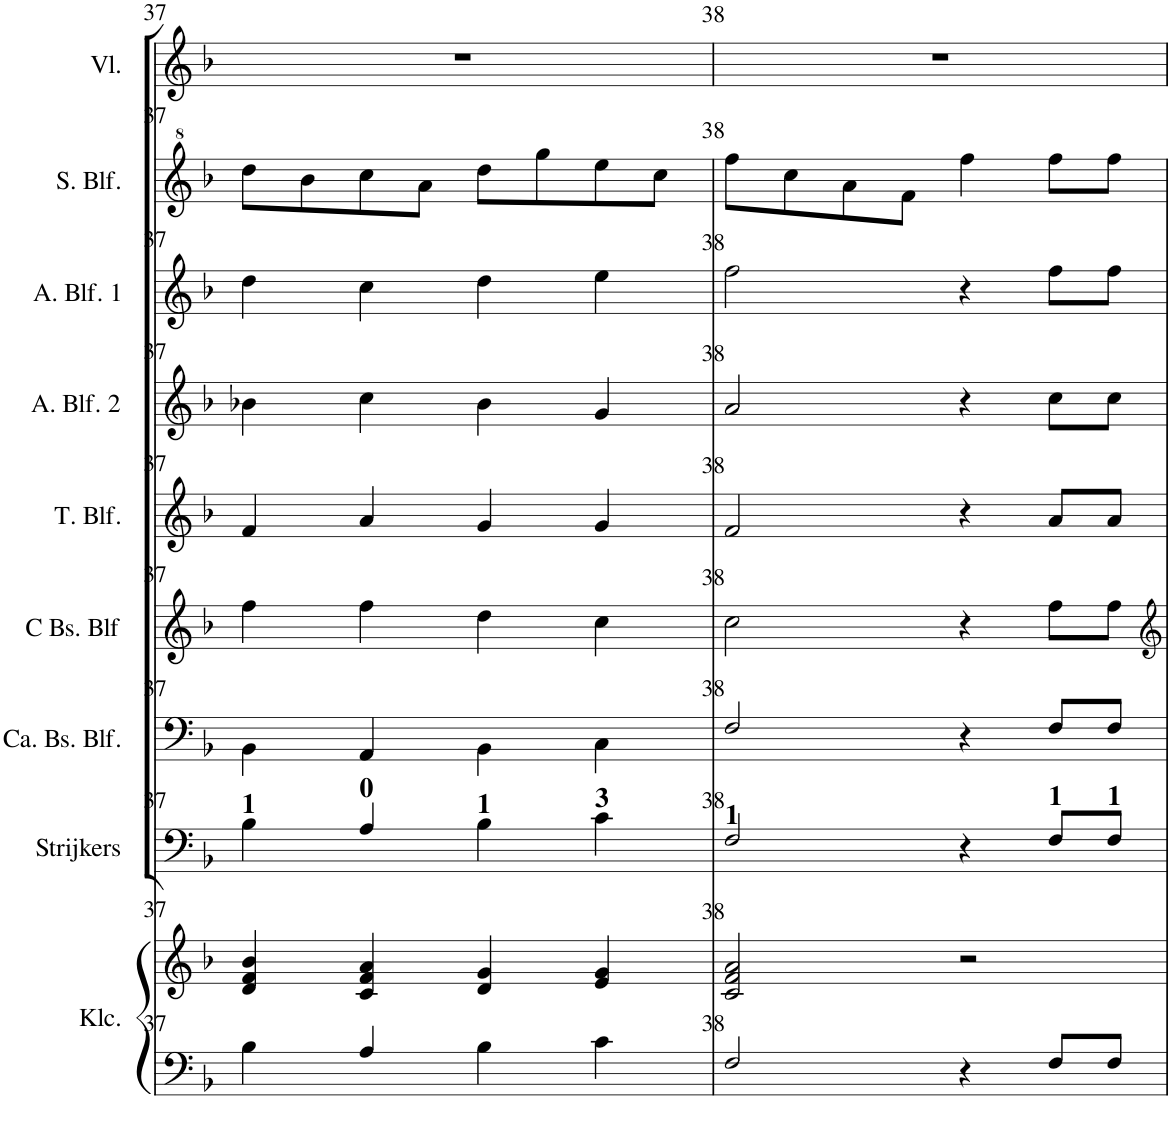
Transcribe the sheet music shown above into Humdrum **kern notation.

**kern	**kern	**kern	**kern	**kern	**kern	**kern	**kern	**kern	**kern
*part9	*part9	*part8	*part7	*part6	*part5	*part4	*part3	*part2	*part1
*staff10	*staff9	*staff8	*staff7	*staff6	*staff5	*staff4	*staff3	*staff2	*staff1
*I"Klavecimbel	*	*I"Strijkers	*I"Contrabas-blokfluit	*I"C Bas-blokfluit	*I"Tenor-blokfluit	*I"Alt-blokfluit 2	*I"Alt-blokfluit 1	*I"Sopraan-blokfluit	*I"Viool
*I'Klc.	*	*I'Strijkers	*I'Ca. Bs. Blf.	*I'C Bs. Blf	*I'T. Blf.	*I'A. Blf. 2	*I'A. Blf. 1	*I'S. Blf.	*I'Vl.
!!LO:PB:g=z
*clefF4	*clefG2	*clefF4	*clefF4	*clefG2	*clefG2	*clefG2	*clefG2	*clefG^2	*clefG2
*k[b-]	*k[b-]	*k[b-]	*k[b-]	*k[b-]	*k[b-]	*k[b-]	*k[b-]	*k[b-]	*k[b-]
*M4/4	*M4/4	*M4/4	*M4/4	*M4/4	*M4/4	*M4/4	*M4/4	*M4/4	*M4/4
*met(c)	*met(c)	*met(c)	*met(c)	*met(c)	*met(c)	*met(c)	*met(c)	*met(c)	*met(c)
=37	=37	=37	=37	=37	=37	=37	=37	=37	=37
4B-\	4d/ 4f/ 4b-/	4B-\	4BB-\	4ff\	4f/	4b-X\	4dd\	8ddd\L	1r
.	.	.	.	.	.	.	.	8bb-\	.
4A/	4c/ 4f/ 4a/	4A/	4AA/	4ff\	4a/	4cc\	4cc\	8ccc\	.
.	.	.	.	.	.	.	.	8aa\J	.
4B-\	4d/ 4g/	4B-\	4BB-\	4dd\	4g/	4b-\	4dd\	8ddd\L	.
.	.	.	.	.	.	.	.	8ggg\	.
4c\	4e/ 4g/	4c\	4C\	4cc\	4g/	4g/	4ee\	8eee\	.
.	.	.	.	.	.	.	.	8ccc\J	.
=38	=38	=38	=38	=38	=38	=38	=38	=38	=38
2F/	2c/ 2f/ 2a/	2F/	2F/	2cc\	2f/	2a/	2ff\	8fff\L	1r
.	.	.	.	.	.	.	.	8ccc\	.
.	.	.	.	.	.	.	.	8aa\	.
.	.	.	.	.	.	.	.	8ff\J	.
4r	2r	4r	4r	4r	4r	4r	4r	4fff\	.
8F/L	.	8F/L	8F/L	8ff\L	8a/L	8cc\L	8ff\L	8fff\L	.
8F/J	.	8F/J	8F/J	8ff\J	8a/J	8cc\J	8ff\J	8fff\J	.
=	=	=	=	=	=	=	=	=	=
*-	*-	*-	*-	*-	*-	*-	*-	*-	*-
